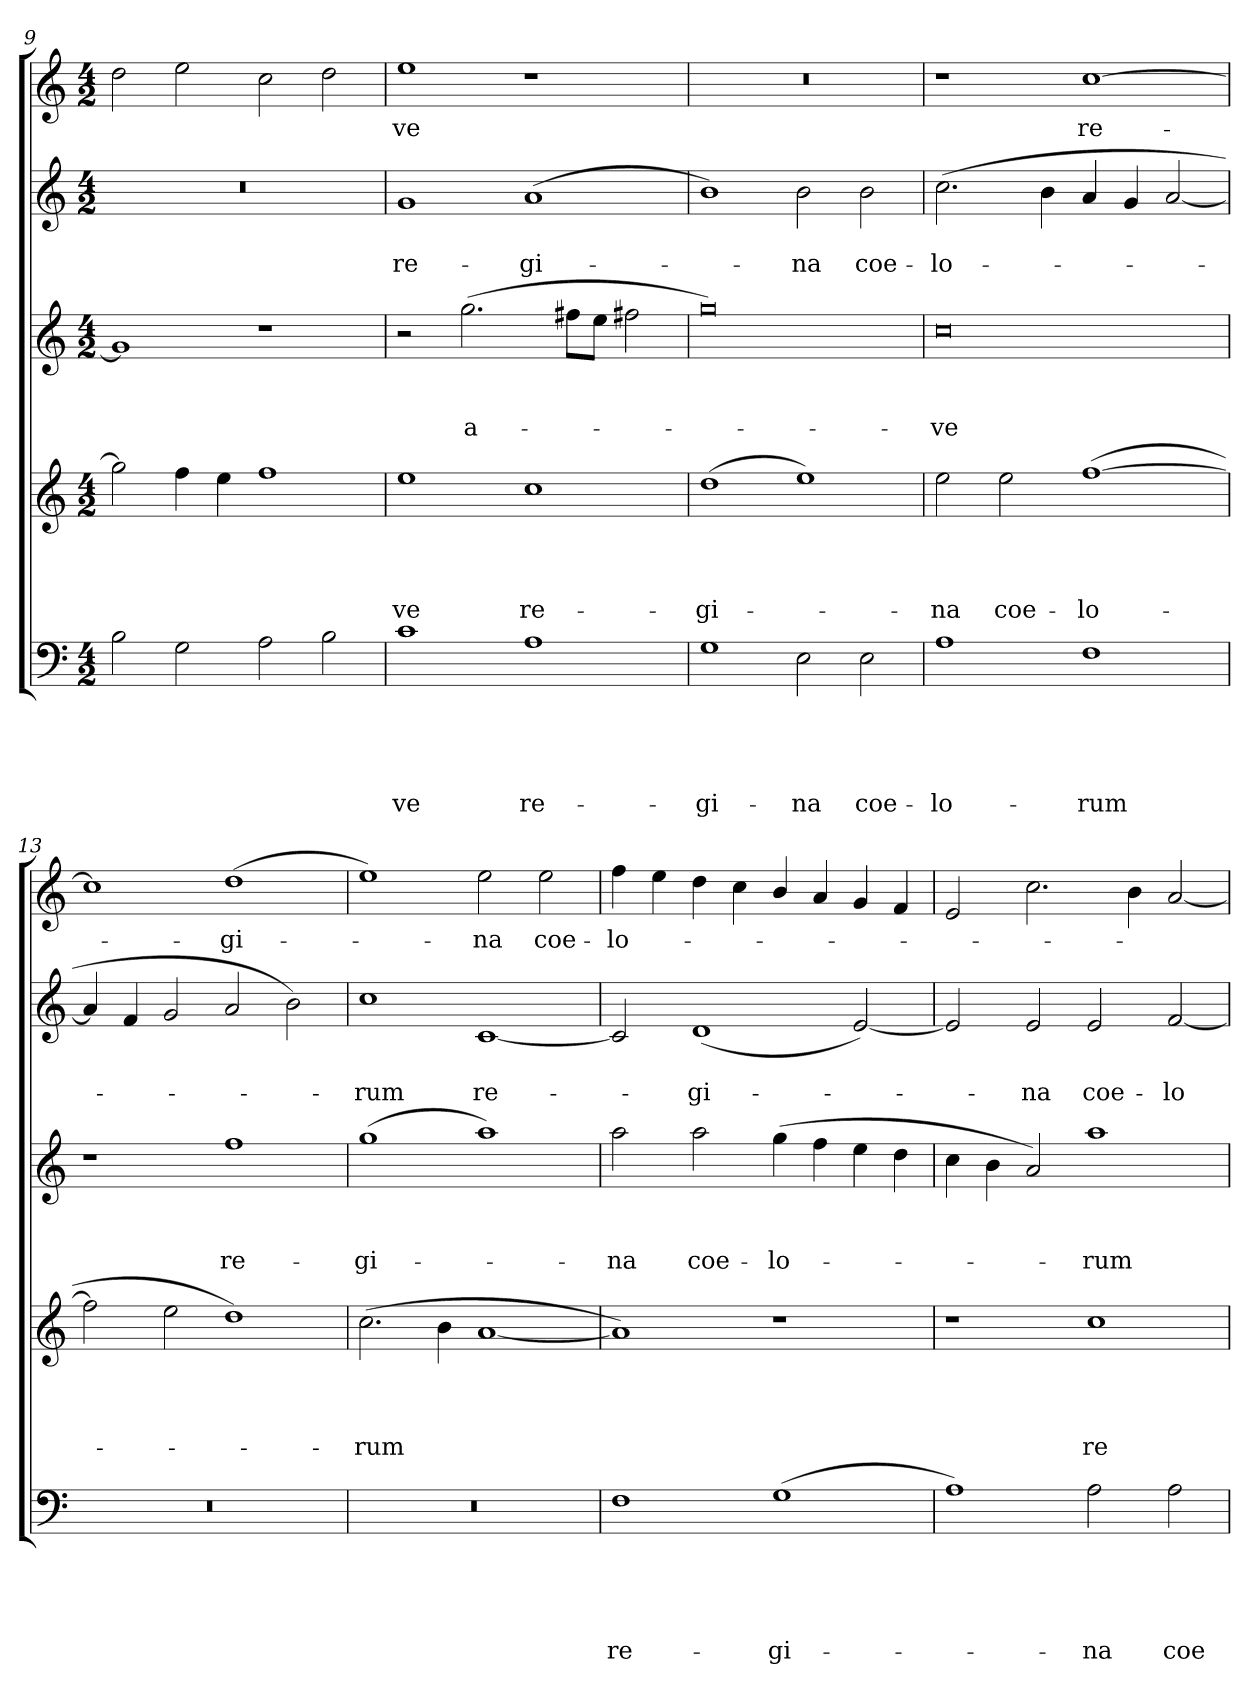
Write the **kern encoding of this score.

**kern	**text	**text	**text	**text	**text	**kern	**text	**text	**text	**text	**kern	**text	**text	**text	**kern	**text	**text	**kern	**text
*part5	*part5	*part5	*part5	*part5	*part5	*part4	*part4	*part4	*part4	*part4	*part3	*part3	*part3	*part3	*part2	*part2	*part2	*part1	*part1
*staff5	*staff5	*staff5	*staff5	*staff5	*staff5	*staff4	*staff4	*staff4	*staff4	*staff4	*staff3	*staff3	*staff3	*staff3	*staff2	*staff2	*staff2	*staff1	*staff1
*clefF4	*	*	*	*	*	*clefG2	*	*	*	*	*clefG2	*	*	*	*clefG2	*	*	*clefG2	*
*	*	*	*	*	*	*ITrd7c12	*	*	*	*	*ITrd7c12	*	*	*	*	*	*	*	*
*k[]	*	*	*	*	*	*k[]	*	*	*	*	*k[]	*	*	*	*k[]	*	*	*k[]	*
*C:	*	*	*	*	*	*C:	*	*	*	*	*C:	*	*	*	*C:	*	*	*C:	*
*M4/2	*	*	*	*	*	*M4/2	*	*	*	*	*M4/2	*	*	*	*M4/2	*	*	*M4/2	*
=9	=9	=9	=9	=9	=9	=9	=9	=9	=9	=9	=9	=9	=9	=9	=9	=9	=9	=9	=9
!	!	!	!	!	!	!	!	!	!	!	!	!	!	!	!LO:N:vis=1	!	!	!	!
2B\	.	.	.	.	.	2g\]	.	.	.	.	1G]	.	.	.	0r	.	.	2dd\	.
2G\	.	.	.	.	.	4f\	.	.	.	.	.	.	.	.	.	.	.	2ee\	.
.	.	.	.	.	.	4e\	.	.	.	.	.	.	.	.	.	.	.	.	.
2A\	.	.	.	.	.	1f	.	.	.	.	1r	.	.	.	.	.	.	2cc\	.
2B\	.	.	.	.	.	.	.	.	.	.	.	.	.	.	.	.	.	2dd\	.
=10	=10	=10	=10	=10	=10	=10	=10	=10	=10	=10	=10	=10	=10	=10	=10	=10	=10	=10	=10
!	!	!	!	!	!LO:LY:b	!	!	!	!	!LO:LY:b	!	!	!	!	!	!	!LO:LY:b	!	!LO:LY:b
1c	.	.	.	.	-ve	1e	.	.	.	-ve	2r	.	.	.	1g	.	re-	1ee	-ve
!	!	!	!	!	!	!	!	!	!	!	!	!	!	!LO:LY:b	!	!	!	!	!
.	.	.	.	.	.	.	.	.	.	.	(>2.g\	.	.	a-	.	.	.	.	.
!	!	!	!	!	!LO:LY:b	!	!	!	!	!LO:LY:b	!	!	!	!	!	!	!LO:LY:b	!	!
1A	.	.	.	.	re-	1c	.	.	.	re-	.	.	.	.	(<1a	.	-gi-	1r	.
.	.	.	.	.	.	.	.	.	.	.	8f#X\L	.	.	.	.	.	.	.	.
.	.	.	.	.	.	.	.	.	.	.	8e\J	.	.	.	.	.	.	.	.
.	.	.	.	.	.	.	.	.	.	.	2f#X\	.	.	.	.	.	.	.	.
=11	=11	=11	=11	=11	=11	=11	=11	=11	=11	=11	=11	=11	=11	=11	=11	=11	=11	=11	=11
!	!	!	!	!	!LO:LY:b	!	!	!	!	!LO:LY:b	!	!	!	!	!	!	!	!LO:N:vis=1	!
1G	.	.	.	.	-gi-	(>1d	.	.	.	-gi-	0g)	.	.	.	1b)	.	.	0r	.
!	!	!	!	!	!LO:LY:b	!	!	!	!	!	!	!	!	!	!	!	!LO:LY:b	!	!
2E\	.	.	.	.	-na	1e)	.	.	.	.	.	.	.	.	2b\	.	-na	.	.
!	!	!	!	!	!LO:LY:b	!	!	!	!	!	!	!	!	!	!	!	!LO:LY:b	!	!
2E\	.	.	.	.	coe-	.	.	.	.	.	.	.	.	.	2b\	.	coe-	.	.
=12	=12	=12	=12	=12	=12	=12	=12	=12	=12	=12	=12	=12	=12	=12	=12	=12	=12	=12	=12
!	!	!	!	!	!LO:LY:b	!	!	!	!	!LO:LY:b	!	!	!	!LO:LY:b	!	!	!LO:LY:b	!	!
1A	.	.	.	.	-lo-	2e\	.	.	.	-na	0c	.	.	-ve	(>2.cc\	.	-lo-	1r	.
!	!	!	!	!	!	!	!	!	!	!LO:LY:b	!	!	!	!	!	!	!	!	!
.	.	.	.	.	.	2e\	.	.	.	coe-	.	.	.	.	.	.	.	.	.
.	.	.	.	.	.	.	.	.	.	.	.	.	.	.	4b\	.	.	.	.
!	!	!	!	!	!LO:LY:b	!	!	!	!	!LO:LY:b	!	!	!	!	!	!	!	!	!LO:LY:b
1F	.	.	.	.	-rum	(>[>1f	.	.	.	-lo-	.	.	.	.	4a/	.	.	[>1cc	re-
.	.	.	.	.	.	.	.	.	.	.	.	.	.	.	4g/	.	.	.	.
.	.	.	.	.	.	.	.	.	.	.	.	.	.	.	[<2a/	.	.	.	.
=13	=13	=13	=13	=13	=13	=13	=13	=13	=13	=13	=13	=13	=13	=13	=13	=13	=13	=13	=13
!LO:N:vis=1	!	!	!	!	!	!	!	!	!	!	!	!	!	!	!	!	!	!	!
0r	.	.	.	.	.	2f\]	.	.	.	.	1r	.	.	.	4a/]	.	.	1cc]	.
.	.	.	.	.	.	.	.	.	.	.	.	.	.	.	4f/	.	.	.	.
.	.	.	.	.	.	2e\	.	.	.	.	.	.	.	.	2g/	.	.	.	.
!	!	!	!	!	!	!	!	!	!	!	!	!	!	!LO:LY:b	!	!	!	!	!LO:LY:b
.	.	.	.	.	.	1d)	.	.	.	.	1f	.	.	re-	2a/	.	.	(>1dd	-gi-
.	.	.	.	.	.	.	.	.	.	.	.	.	.	.	2b\)	.	.	.	.
!!LO:PB:g=z
=14	=14	=14	=14	=14	=14	=14	=14	=14	=14	=14	=14	=14	=14	=14	=14	=14	=14	=14	=14
!LO:N:vis=1	!	!	!	!	!	!	!	!	!	!LO:LY:b	!	!	!	!LO:LY:b	!	!	!LO:LY:b	!	!
0r	.	.	.	.	.	(>2.c\	.	.	.	-rum	(>1g	.	.	-gi-	1cc	.	-rum	1ee)	.
.	.	.	.	.	.	4B\	.	.	.	.	.	.	.	.	.	.	.	.	.
!	!	!	!	!	!	!	!	!	!	!	!	!	!	!	!	!	!LO:LY:b	!	!LO:LY:b
.	.	.	.	.	.	[<1A	.	.	.	.	1a)	.	.	.	[<1c	.	re-	2ee\	-na
!	!	!	!	!	!	!	!	!	!	!	!	!	!	!	!	!	!	!	!LO:LY:b
.	.	.	.	.	.	.	.	.	.	.	.	.	.	.	.	.	.	2ee\	coe-
=15	=15	=15	=15	=15	=15	=15	=15	=15	=15	=15	=15	=15	=15	=15	=15	=15	=15	=15	=15
!	!	!	!	!	!LO:LY:b	!	!	!	!	!	!	!	!	!LO:LY:b	!	!	!	!	!LO:LY:b
1F	.	.	.	.	re-	1A])	.	.	.	.	2a\	.	.	-na	2c/]	.	.	4ff\	-lo-
.	.	.	.	.	.	.	.	.	.	.	.	.	.	.	.	.	.	4ee\	.
!	!	!	!	!	!	!	!	!	!	!	!	!	!	!LO:LY:b	!	!	!LO:LY:b	!	!
.	.	.	.	.	.	.	.	.	.	.	2a\	.	.	coe-	(<1d	.	-gi-	4dd\	.
.	.	.	.	.	.	.	.	.	.	.	.	.	.	.	.	.	.	4cc\	.
!	!	!	!	!	!LO:LY:b	!	!	!	!	!	!	!	!	!LO:LY:b	!	!	!	!	!
(<1G	.	.	.	.	-gi-	1r	.	.	.	.	(<4g\	.	.	-lo-	.	.	.	4b/	.
.	.	.	.	.	.	.	.	.	.	.	4f\	.	.	.	.	.	.	4a/	.
.	.	.	.	.	.	.	.	.	.	.	4e\	.	.	.	[<2e/)	.	.	4g/	.
.	.	.	.	.	.	.	.	.	.	.	4d\	.	.	.	.	.	.	4f/	.
=16	=16	=16	=16	=16	=16	=16	=16	=16	=16	=16	=16	=16	=16	=16	=16	=16	=16	=16	=16
1A)	.	.	.	.	.	1r	.	.	.	.	4c\	.	.	.	2e/]	.	.	2e/	.
.	.	.	.	.	.	.	.	.	.	.	4B\	.	.	.	.	.	.	.	.
!	!	!	!	!	!	!	!	!	!	!	!	!	!	!	!	!	!LO:LY:b	!	!
.	.	.	.	.	.	.	.	.	.	.	2A/)	.	.	.	2e/	.	-na	2.cc\	.
!	!	!	!	!	!LO:LY:b	!	!	!	!	!LO:LY:b	!	!	!	!LO:LY:b	!	!	!LO:LY:b	!	!
2A\	.	.	.	.	-na	1c	.	.	.	re-	1a	.	.	-rum	2e/	.	coe-	.	.
.	.	.	.	.	.	.	.	.	.	.	.	.	.	.	.	.	.	4b\	.
!	!	!	!	!	!LO:LY:b	!	!	!	!	!	!	!	!	!	!	!	!LO:LY:b	!	!
2A\	.	.	.	.	coe-	.	.	.	.	.	.	.	.	.	[<2f/	.	-lo-	[<2a/	.
=	=	=	=	=	=	=	=	=	=	=	=	=	=	=	=	=	=	=	=
*-	*-	*-	*-	*-	*-	*-	*-	*-	*-	*-	*-	*-	*-	*-	*-	*-	*-	*-	*-
